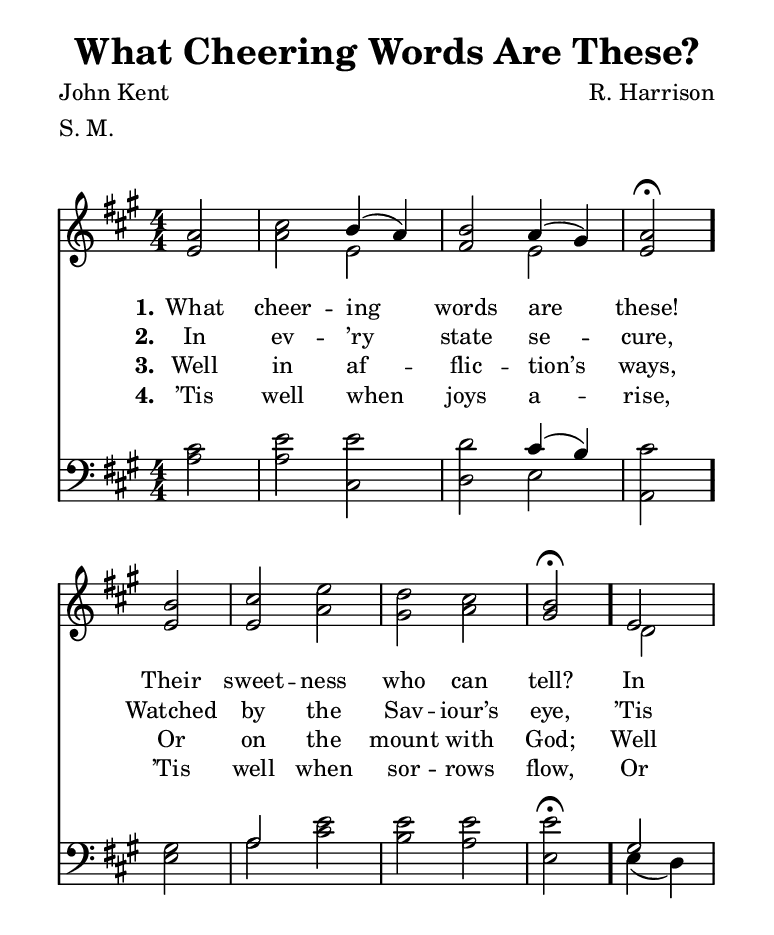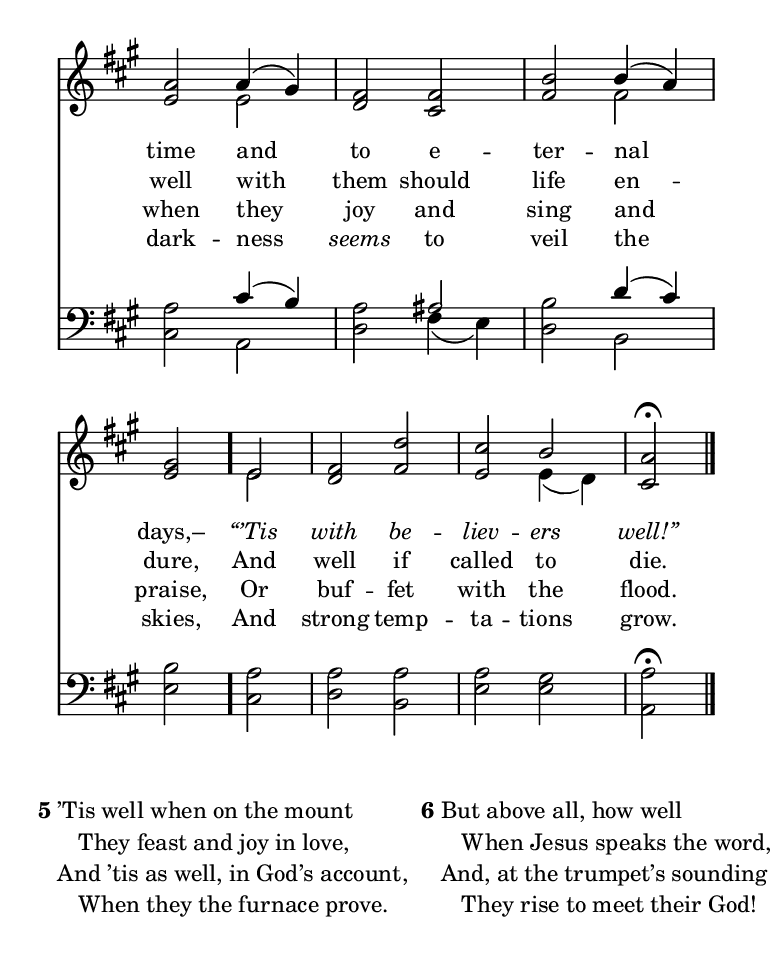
\include "common/global.ily"
\paper {
  \include "common/paper.ily"
  ragged-bottom = ##t
}

\header{
  hymnnumber = "283"
  title = "What Cheering Words Are These?"
  tunename = "Cambridge"
  meter = "S. M."
  poet = "John Kent"
  composer = "R. Harrison"
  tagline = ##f
}

ta = { \tempo 2=80 }
tb = { \tempo 2=40 }

global = {
  \include "common/overrides.ily"
  \override Staff.TimeSignature.style = #'numbered
  \time 4/4
  \override Score.MetronomeMark.transparent = ##t % hide all fermata changes too
  \ta
  \key a \major
  \partial 2
  \autoBeamOff
}

notesSoprano = {
\global
\relative c'' {

  a2 | cis b4( a) | b2 a4( gis) | \tb a2\fermata \ta
  b2 | cis e | d cis | \tb b\fermata \ta \eogbreak
  e,2 | a a4( gis) | fis2 fis | b b4( a) | gis2
  e2 | fis d' cis b | \tb a\fermata \ta % TODO review this fermata, not in original

  \bar "|."

}
}

notesAlto = {
\global
\relative e' {

  e2 | a e | fis e | e
  e2 | e a | gis a | gis
  d2 | e e | d cis | fis fis | e
  e2 | d fis | e e4( d) | cis2

}
}

notesTenor = {
\global
\relative a {

  cis2 | e e | d cis4( b) | cis2
  gis2 | a e' | e e | e
  gis,2 | a cis4( b) | a2 ais | b d4( cis) | b2
  a2 | a a | a gis | a

}
}

notesBass = {
\global
\relative f {

  a | a cis, | d e | a,
  e'2 | a cis | b a | e\fermata
  e4( d) | cis2 a | d fis4( e) | d2 b | e
  cis2 | d b | e e | a,\fermata

}
}

wordsA = \lyricmode {
\set stanza = "1."

What cheer -- ing words are these! \bar "." % TODO contrast `!` with `?` in title
Their sweet -- ness who can tell? \bar "."
In time and to e -- ter -- nal days,– \bar "."
\italicsOn “’Tis with be -- liev -- ers well!” \italicsOff \bar "."

}

wordsB = \lyricmode {
\set stanza = "2."

In ev -- ’ry state se -- cure,
Watched by the Sav -- iour’s eye,
’Tis well with them should life en -- dure,
And well if called to die.

}

wordsC = \lyricmode {
\set stanza = "3."

Well in af -- flic -- tion’s ways,
Or on the mount with God;
Well when they joy and sing and praise,
Or buf -- fet with the flood.

}

wordsD = \lyricmode {
\set stanza = "4."

’Tis well when joys a -- rise,
’Tis well when sor -- rows flow,
Or dark -- ness \italicsOn seems \italicsOff to veil the skies,
And strong temp -- ta -- tions grow.

}

wordsE = \markuplist {

\line { ’Tis well when on the mount }
\line { { \hspace #2 } They feast and joy in love, }
\line { And ’tis as well, in God’s account, }
\line { { \hspace #2 } When they the furnace prove. }

}

wordsF = \markuplist {

\line { But above all, how well }
\line { { \hspace #2 } When Jesus speaks the word, }
\line { And, at the trumpet’s sounding swell, }
\line { { \hspace #2 } They rise to meet their God! }

}

\score {
  \context ChoirStaff <<
    \context Staff = upper <<
      \set Staff.autoBeaming = ##f
      \set ChoirStaff.systemStartDelimiter = #'SystemStartBar
      \set ChoirStaff.printPartCombineTexts = ##f
      \partcombine #'(2 . 9) \notesSoprano \notesAlto
      \context NullVoice = sopranos { \voiceOne << \notesSoprano >> }
      \context NullVoice = altos { \voiceTwo << \notesAlto >> }
      \context Lyrics = one   \lyricsto sopranos \wordsA
      \context Lyrics = two   \lyricsto sopranos \wordsB
      \context Lyrics = three \lyricsto sopranos \wordsC
      \context Lyrics = four  \lyricsto sopranos \wordsD
    >>
    \context Staff = men <<
      \clef bass
      \set ChoirStaff.printPartCombineTexts = ##f
      \partcombine #'(2 . 9) \notesTenor \notesBass
      \context NullVoice = tenors { \voiceOne << \notesTenor >> }
      \context NullVoice = basses { \voiceTwo << \notesBass >> }
    >>
  >>
  \layout {
    \include "common/layout.ily"
  }
  \midi{
    \include "common/midi.ily"
  }
}

\noPageBreak

\markup { \fill-line {
  \hspace #0.1
  \line{ \bold 5 \column { \wordsE } }
  \hspace #0.1
  \line{ \bold 6 \column { \wordsF } }
  \hspace #0.1
} }

\version "2.19.49"  % necessary for upgrading to future LilyPond versions.

% vi:set et ts=2 sw=2 ai nocindent syntax=lilypond:
